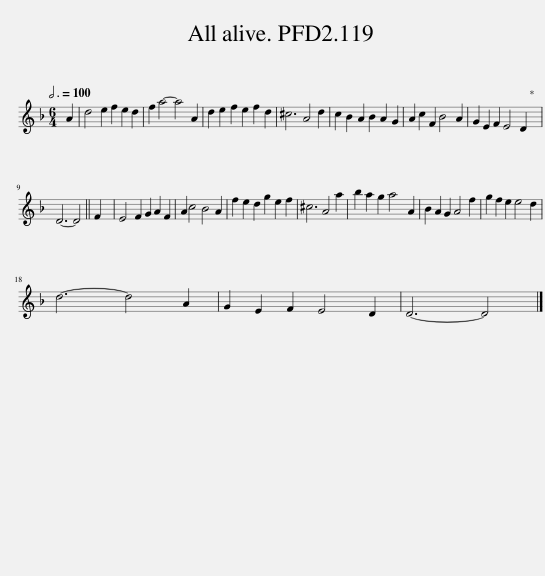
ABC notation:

X:1
L:1/8
Q:3/4=100
M:6/4
I:linebreak $
K:Dmin
V:1 treble
V:1
 A2 | d4 e2 f2 e2 d2 | f2 a4- a4 A2 | d2 e2 f2 e2 f2 d2 | ^c6 A4 d2 | %5
 c2 B2 A2 B2 A2 G2 | A2 c2 F2 B4 A2 | G2 E2 F2 E4 D2 |$ D6- D4 || F2 | %10
 E4 F2 G2 A2 F2 | A2 c4 B4 A2 | f2 e2 d2 g2 e2 f2 | ^c6 A4 a2 | b2 a2 g2 a4 A2 | %15
 B2 A2 G2 A4 f2 | g2 f2 e2 e4 d2 |$ d6- d4 A2 | G2 E2 F2 E4 D2 | D6- D4 |] %20
